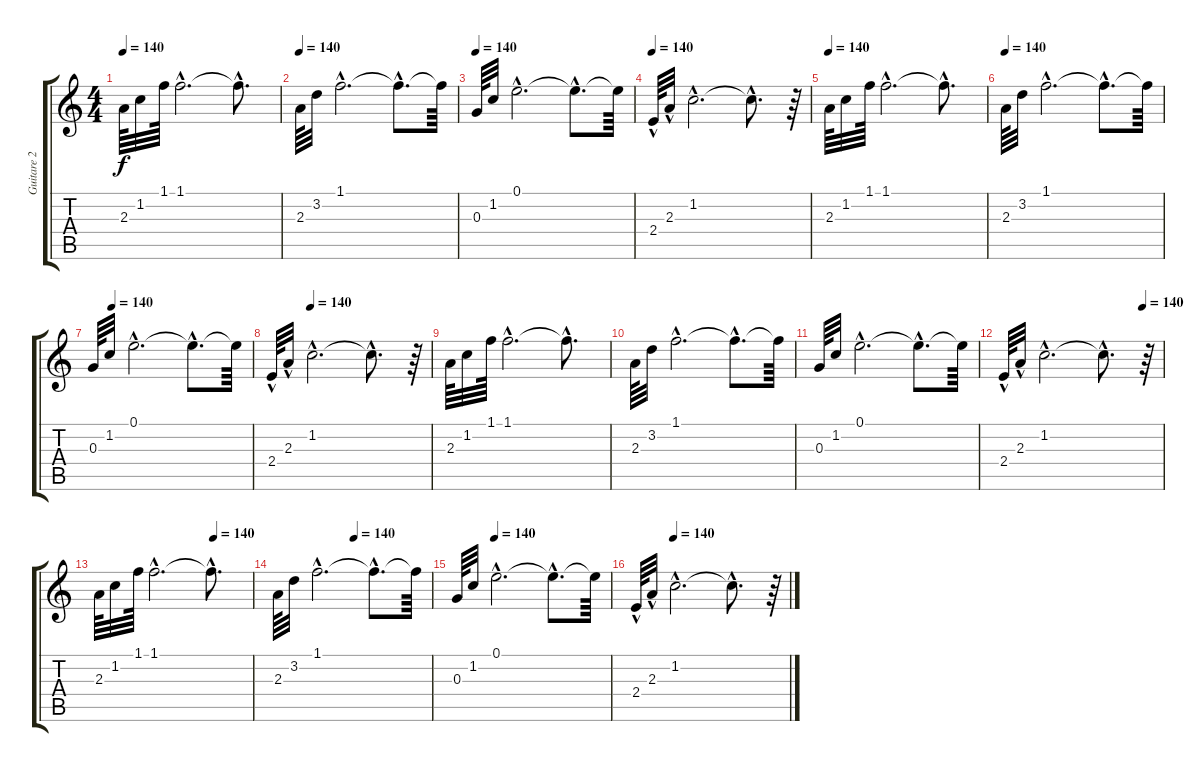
\track ("Guitare 2" "Guitare 2") {instrument acousticguitarnylon}
\staff {score tabs}
\tuning (E4 B3 G3 D3 A2 E2) {hide}
\ts (4 4)
\tempo 140
\clef g2
\ks c
2.3.64{dy f} 1.2.32 1.1.64 1.1{hac}.2{d} 1.1{hac t}.8{d} |
\tempo 140
2.3.64 3.2.32 1.1{hac}.2{d} 1.1{hac t}.8{d} 1.1{t}.64 |
\tempo 140
0.3.64 1.2.32 0.1{hac}.2{d} 0.1{hac t}.8{d} 0.1{t}.64 |
\tempo 140
2.4{hac}.64 2.3{hac}.32 1.2{hac}.2{d} 1.2{hac t}.8{d} r.64 |
\tempo 140
2.3.64 1.2.32 1.1.64 1.1{hac}.2{d} 1.1{hac t}.8{d} |
\tempo 140
2.3.64 3.2.32 1.1{hac}.2{d} 1.1{hac t}.8{d} 1.1{t}.64 |
\tempo (140 0.125)
0.3.64 1.2.32 0.1{hac}.2{d} 0.1{hac t}.8{d} 0.1{t}.64 |
\tempo (140 0.25)
2.4{hac}.64 2.3{hac}.32 1.2{hac}.2{d} 1.2{hac t}.8{d} r.64 |
2.3.64 1.2.32 1.1.64 1.1{hac}.2{d} 1.1{hac t}.8{d} |
2.3.64 3.2.32 1.1{hac}.2{d} 1.1{hac t}.8{d} 1.1{t}.64 |
0.3.64 1.2.32 0.1{hac}.2{d} 0.1{hac t}.8{d} 0.1{t}.64 |
\tempo (140 0.875)
2.4{hac}.64 2.3{hac}.32 1.2{hac}.2{d} 1.2{hac t}.8{d} r.64 |
\tempo (140 0.75)
2.3.64 1.2.32 1.1.64 1.1{hac}.2{d} 1.1{hac t}.8{d} |
\tempo (140 0.5)
2.3.64 3.2.32 1.1{hac}.2{d} 1.1{hac t}.8{d} 1.1{t}.64 |
\tempo (140 0.25)
0.3.64 1.2.32 0.1{hac}.2{d} 0.1{hac t}.8{d} 0.1{t}.64 |
\tempo (140 0.25)
2.4{hac}.64 2.3{hac}.32 1.2{hac}.2{d} 1.2{hac t}.8{d} r.64
